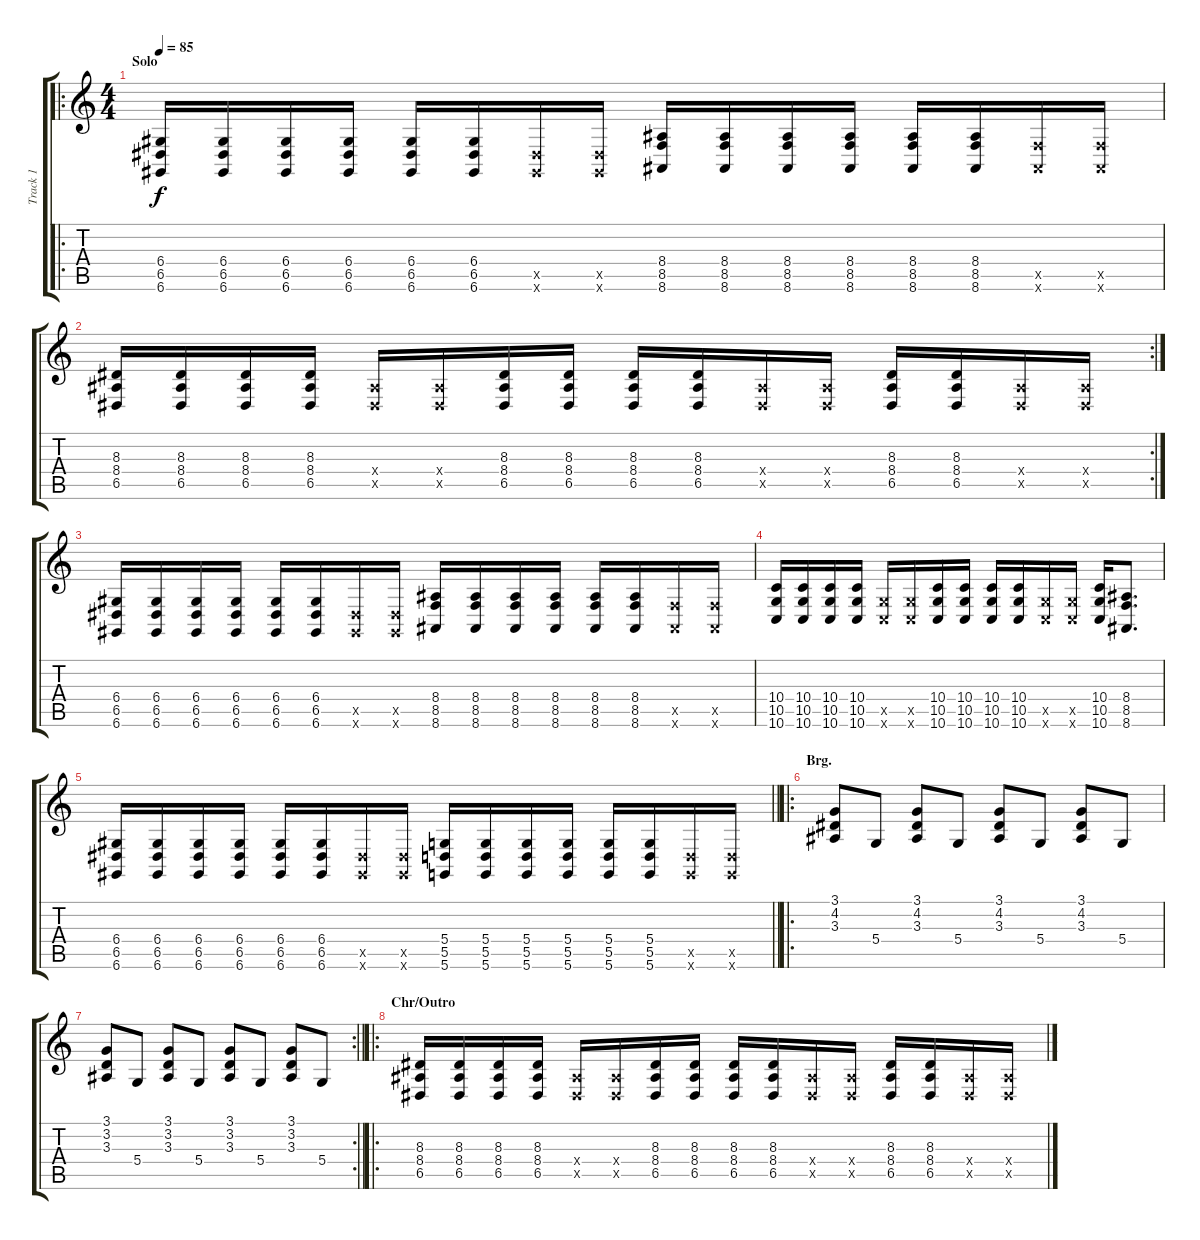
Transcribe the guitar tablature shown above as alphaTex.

\track ("Track 1" "Track 1") {instrument acousticgrandpiano}
\staff {score tabs}
\tuning (E4 B3 G3 D3 A2 D2) {hide}
\ro
\ts (4 4)
\section ("" "Solo")
\tempo 85
\clef g2
\ks c
(6.4 6.5 6.6).16{dy f} (6.4 6.5 6.6).16 (6.4 6.5 6.6).16 (6.4 6.5 6.6).16 (6.4 6.5 6.6).16 (6.4 6.5 6.6).16 (6.5{x} 6.6{x}).16 (6.5{x} 6.6{x}).16 (8.4 8.5 8.6).16 (8.4 8.5 8.6).16 (8.4 8.5 8.6).16 (8.4 8.5 8.6).16 (8.4 8.5 8.6).16 (8.4 8.5 8.6).16 (8.5{x} 8.6{x}).16 (8.5{x} 8.6{x}).16 |
\rc 2
(8.3 8.4 6.5).16 (8.3 8.4 6.5).16 (8.3 8.4 6.5).16 (8.3 8.4 6.5).16 (8.4{x} 6.5{x}).16 (8.4{x} 6.5{x}).16 (8.3 8.4 6.5).16 (8.3 8.4 6.5).16 (8.3 8.4 6.5).16 (8.3 8.4 6.5).16 (8.4{x} 6.5{x}).16 (8.4{x} 6.5{x}).16 (8.3 8.4 6.5).16 (8.3 8.4 6.5).16 (8.4{x} 6.5{x}).16 (8.4{x} 6.5{x}).16 |
(6.4 6.5 6.6).16 (6.4 6.5 6.6).16 (6.4 6.5 6.6).16 (6.4 6.5 6.6).16 (6.4 6.5 6.6).16 (6.4 6.5 6.6).16 (6.5{x} 6.6{x}).16 (6.5{x} 6.6{x}).16 (8.4 8.5 8.6).16 (8.4 8.5 8.6).16 (8.4 8.5 8.6).16 (8.4 8.5 8.6).16 (8.4 8.5 8.6).16 (8.4 8.5 8.6).16 (8.5{x} 8.6{x}).16 (8.5{x} 8.6{x}).16 |
(10.4 10.5 10.6).16 (10.4 10.5 10.6).16 (10.4 10.5 10.6).16 (10.4 10.5 10.6).16 (10.5{x} 10.6{x}).16 (10.5{x} 10.6{x}).16 (10.4 10.5 10.6).16 (10.4 10.5 10.6).16 (10.4 10.5 10.6).16 (10.4 10.5 10.6).16 (10.5{x} 10.6{x}).16 (10.5{x} 10.6{x}).16 (10.4 10.5 10.6).16 (8.4 8.5 8.6).8{d} |
\barLineRight lightlight
(6.4 6.5 6.6).16 (6.4 6.5 6.6).16 (6.4 6.5 6.6).16 (6.4 6.5 6.6).16 (6.4 6.5 6.6).16 (6.4 6.5 6.6).16 (6.5{x} 6.6{x}).16 (6.5{x} 6.6{x}).16 (5.4 5.5 5.6).16 (5.4 5.5 5.6).16 (5.4 5.5 5.6).16 (5.4 5.5 5.6).16 (5.4 5.5 5.6).16 (5.4 5.5 5.6).16 (5.5{x} 5.6{x}).16 (5.5{x} 5.6{x}).16 |
\ro
\section ("" "Brg.")
(3.1 4.2 3.3).8{instrument acousticgrandpiano} 5.4.8 (3.1 4.2 3.3).8 5.4.8 (3.1 4.2 3.3).8 5.4.8 (3.1 4.2 3.3).8 5.4.8 |
\rc 2
\barLineRight lightlight
(3.1 3.2 3.3).8 5.4.8 (3.1 3.2 3.3).8 5.4.8 (3.1 3.2 3.3).8 5.4.8 (3.1 3.2 3.3).8 5.4.8 |
\ro
\section ("" "Chr/Outro")
(8.3 8.4 6.5).16{instrument distortionguitar} (8.3 8.4 6.5).16 (8.3 8.4 6.5).16 (8.3 8.4 6.5).16 (8.4{x} 6.5{x}).16 (8.4{x} 6.5{x}).16 (8.3 8.4 6.5).16 (8.3 8.4 6.5).16 (8.3 8.4 6.5).16 (8.3 8.4 6.5).16 (8.4{x} 6.5{x}).16 (8.4{x} 6.5{x}).16 (8.3 8.4 6.5).16 (8.3 8.4 6.5).16 (8.4{x} 6.5{x}).16 (8.4{x} 6.5{x}).16
